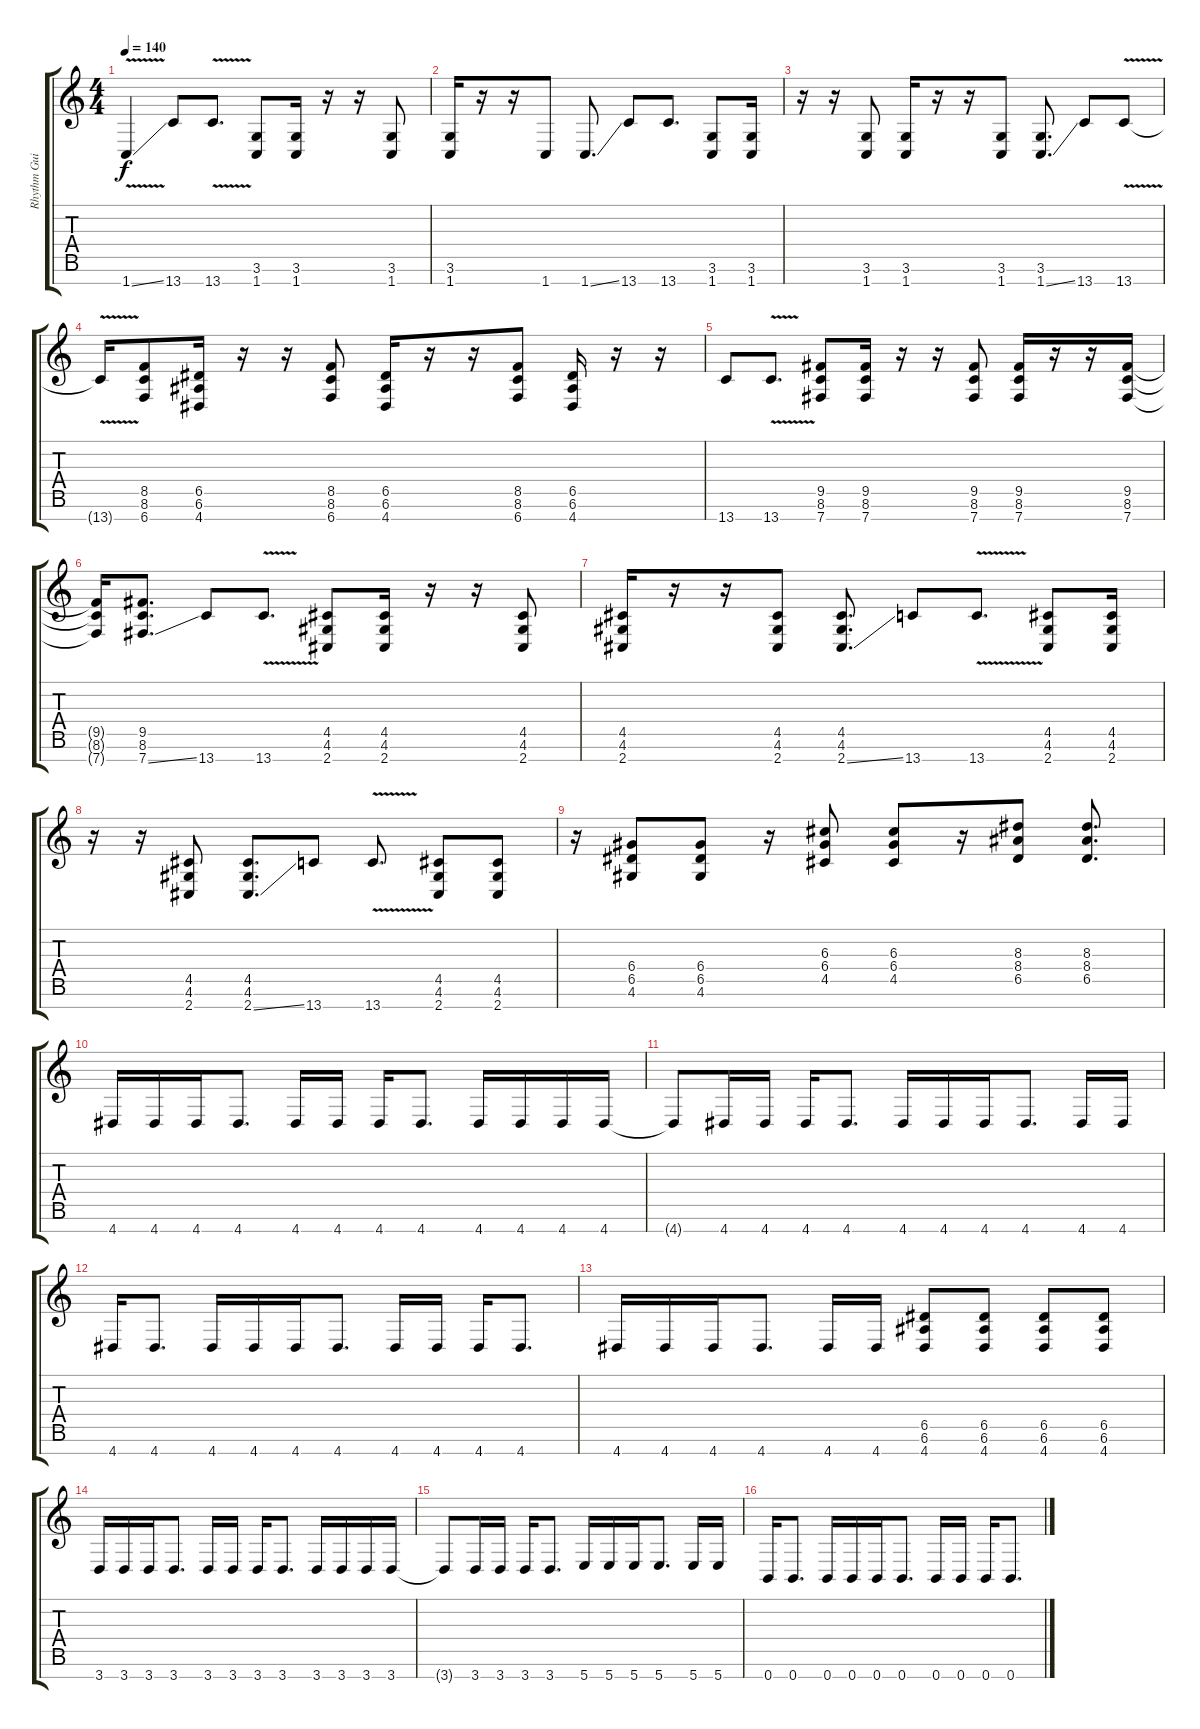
\track ("Rhythm Guitar 1" "Rhythm Gui") {instrument distortionguitar}
\staff {score tabs}
\tuning (E4 B3 G3 D3 A2 E2 B1) {hide}
\ts (4 4)
\tempo 140
\clef g2
\ks c
1.7{v ss}.4{dy f} 13.7.8 13.7{v}.8{d} (3.6 1.7).8 (3.6 1.7).16 r.16 r.16 (3.6 1.7).8 |
(3.6 1.7).16 r.16 r.16 1.7.8 1.7{ss}.8{d} 13.7.8 13.7.8{d} (3.6 1.7).8 (3.6 1.7).16 |
r.16 r.16 (3.6 1.7).8 (3.6 1.7).16 r.16 r.16 (3.6 1.7).8 (3.6 1.7{ss}).8{d} 13.7.8 13.7{v}.8 |
13.7{t}.16 (8.5 8.6 6.7).8 (6.5 6.6 4.7).16 r.16 r.16 (8.5 8.6 6.7).8 (6.5 6.6 4.7).16 r.16 r.16 (8.5 8.6 6.7).8 (6.5 6.6 4.7).16 r.16 r.16 |
13.7.8 13.7{v}.8{d} (9.5 8.6 7.7).8 (9.5 8.6 7.7).16 r.16 r.16 (9.5 8.6 7.7).8 (9.5 8.6 7.7).16 r.16 r.16 (9.5 8.6 7.7).16 |
(9.5{t} 8.6{t} 7.7{t}).16 (9.5 8.6 7.7{ss}).8{d} 13.7.8 13.7{v}.8{d} (4.5 4.6 2.7).8 (4.5 4.6 2.7).16 r.16 r.16 (4.5 4.6 2.7).8 |
(4.5 4.6 2.7).16 r.16 r.16 (4.5 4.6 2.7).8 (4.5 4.6 2.7{ss}).8{d} 13.7.8 13.7{v}.8{d} (4.5 4.6 2.7).8 (4.5 4.6 2.7).16 |
r.16 r.16 (4.5 4.6 2.7).8 (4.5 4.6 2.7{ss}).8{d} 13.7.8 13.7{v}.8{d} (4.5 4.6 2.7).8 (4.5 4.6 2.7).8 |
r.16 (6.4 6.5 4.6).8 (6.4 6.5 4.6).8 r.16 (6.3 6.4 4.5).8 (6.3 6.4 4.5).8 r.16 (8.3 8.4 6.5).8 (8.3 8.4 6.5).8{d} |
4.7.16 4.7.16 4.7.16 4.7.8{d} 4.7.16 4.7.16 4.7.16 4.7.8{d} 4.7.16 4.7.16 4.7.16 4.7.16 |
4.7{t}.8 4.7.16 4.7.16 4.7.16 4.7.8{d} 4.7.16 4.7.16 4.7.16 4.7.8{d} 4.7.16 4.7.16 |
4.7.16 4.7.8{d} 4.7.16 4.7.16 4.7.16 4.7.8{d} 4.7.16 4.7.16 4.7.16 4.7.8{d} |
4.7.16 4.7.16 4.7.16 4.7.8{d} 4.7.16 4.7.16 (6.5 6.6 4.7).8 (6.5 6.6 4.7).8 (6.5 6.6 4.7).8 (6.5 6.6 4.7).8 |
3.7.16 3.7.16 3.7.16 3.7.8{d} 3.7.16 3.7.16 3.7.16 3.7.8{d} 3.7.16 3.7.16 3.7.16 3.7.16 |
3.7{t}.8 3.7.16 3.7.16 3.7.16 3.7.8{d} 5.7.16 5.7.16 5.7.16 5.7.8{d} 5.7.16 5.7.16 |
0.7.16 0.7.8{d} 0.7.16 0.7.16 0.7.16 0.7.8{d} 0.7.16 0.7.16 0.7.16 0.7.8{d}
